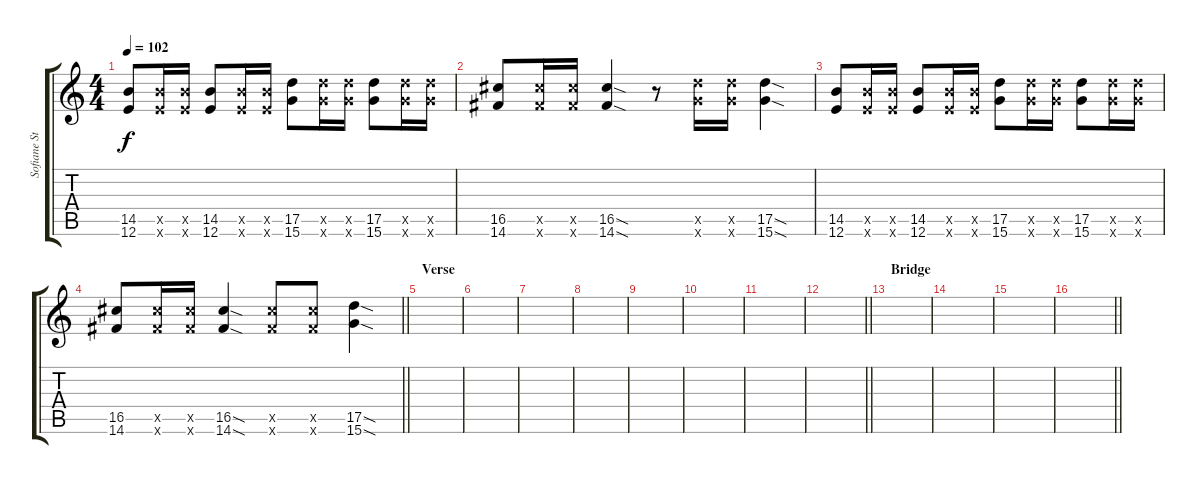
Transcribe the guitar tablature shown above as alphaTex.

\track ("Sofiane Studio" "Sofiane St") {instrument distortionguitar}
\staff {score tabs}
\tuning (E4 B3 G3 D3 A2 E2) {hide}
\ts (4 4)
\tempo 102
\clef g2
\ks c
(14.5 12.6).8{dy f} (14.5{x} 12.6{x}).16 (14.5{x} 12.6{x}).16 (14.5 12.6).8 (14.5{x} 12.6{x}).16 (14.5{x} 12.6{x}).16 (17.5 15.6).8 (17.5{x} 15.6{x}).16 (17.5{x} 15.6{x}).16 (17.5 15.6).8 (17.5{x} 15.6{x}).16 (17.5{x} 15.6{x}).16 |
(16.5 14.6).8 (16.5{x} 14.6{x}).16 (16.5{x} 14.6{x}).16 (16.5{sod} 14.6{sod}).4 r.8 (17.5{x} 15.6{x}).16 (17.5{x} 15.6{x}).16 (17.5{sod} 15.6{sod}).4 |
(14.5 12.6).8 (14.5{x} 12.6{x}).16 (14.5{x} 12.6{x}).16 (14.5 12.6).8 (14.5{x} 12.6{x}).16 (14.5{x} 12.6{x}).16 (17.5 15.6).8 (17.5{x} 15.6{x}).16 (17.5{x} 15.6{x}).16 (17.5 15.6).8 (17.5{x} 15.6{x}).16 (17.5{x} 15.6{x}).16 |
\barLineRight lightlight
(16.5 14.6).8 (16.5{x} 14.6{x}).16 (16.5{x} 14.6{x}).16 (16.5{sod} 14.6{sod}).4 (16.5{x} 14.6{x}).8 (16.5{x} 14.6{x}).8 (17.5{sod} 15.6{sod}).4 |
\section ("" "Verse")
|
|
|
|
|
|
|
\barLineRight lightlight
|
\section ("" "Bridge")
|
|
|
\barLineRight lightlight
